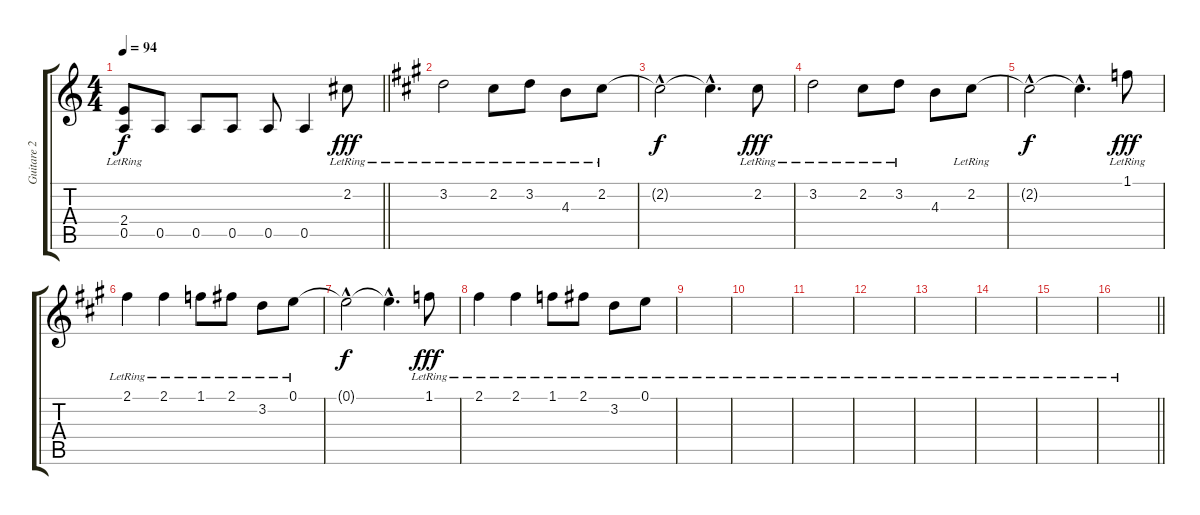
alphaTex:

\track ("Guitare 2" "Guitare 2") {instrument acousticguitarsteel}
\staff {score tabs}
\tuning (E4 B3 G3 D3 A2 E2) {hide}
\ts (4 4)
\tempo 94
\clef g2
\barLineRight lightlight
\ks c
(2.4{lr} 0.5{t}).8{dy f} 0.5.8 0.5.8 0.5.8 0.5.8 0.5.4 2.2{lr}.8{dy fff} |
\ks a
3.2{lr}.2 2.2{lr}.8 3.2{lr}.8 4.3{lr}.8 2.2{lr}.8 |
2.2{hac t}.2{dy f} 2.2{hac t}.4{d} 2.2{lr}.8{dy fff} |
3.2{lr}.2 2.2{lr}.8 3.2{lr}.8 4.3.8 2.2{lr}.8 |
2.2{hac t}.2{dy f} 2.2{hac t}.4{d} 1.1{lr}.8{dy fff} |
2.1{lr}.4 2.1{lr}.4 1.1{lr}.8 2.1{lr}.8 3.2{lr}.8 0.1{lr}.8 |
0.1{hac t}.2{dy f} 0.1{hac t}.4{d} 1.1{lr}.8{dy fff} |
2.1{lr}.4 2.1{lr}.4 1.1{lr}.8 2.1{lr}.8 3.2{lr}.8 0.1{lr}.8 |
|
|
|
|
|
|
|
\barLineRight lightlight
